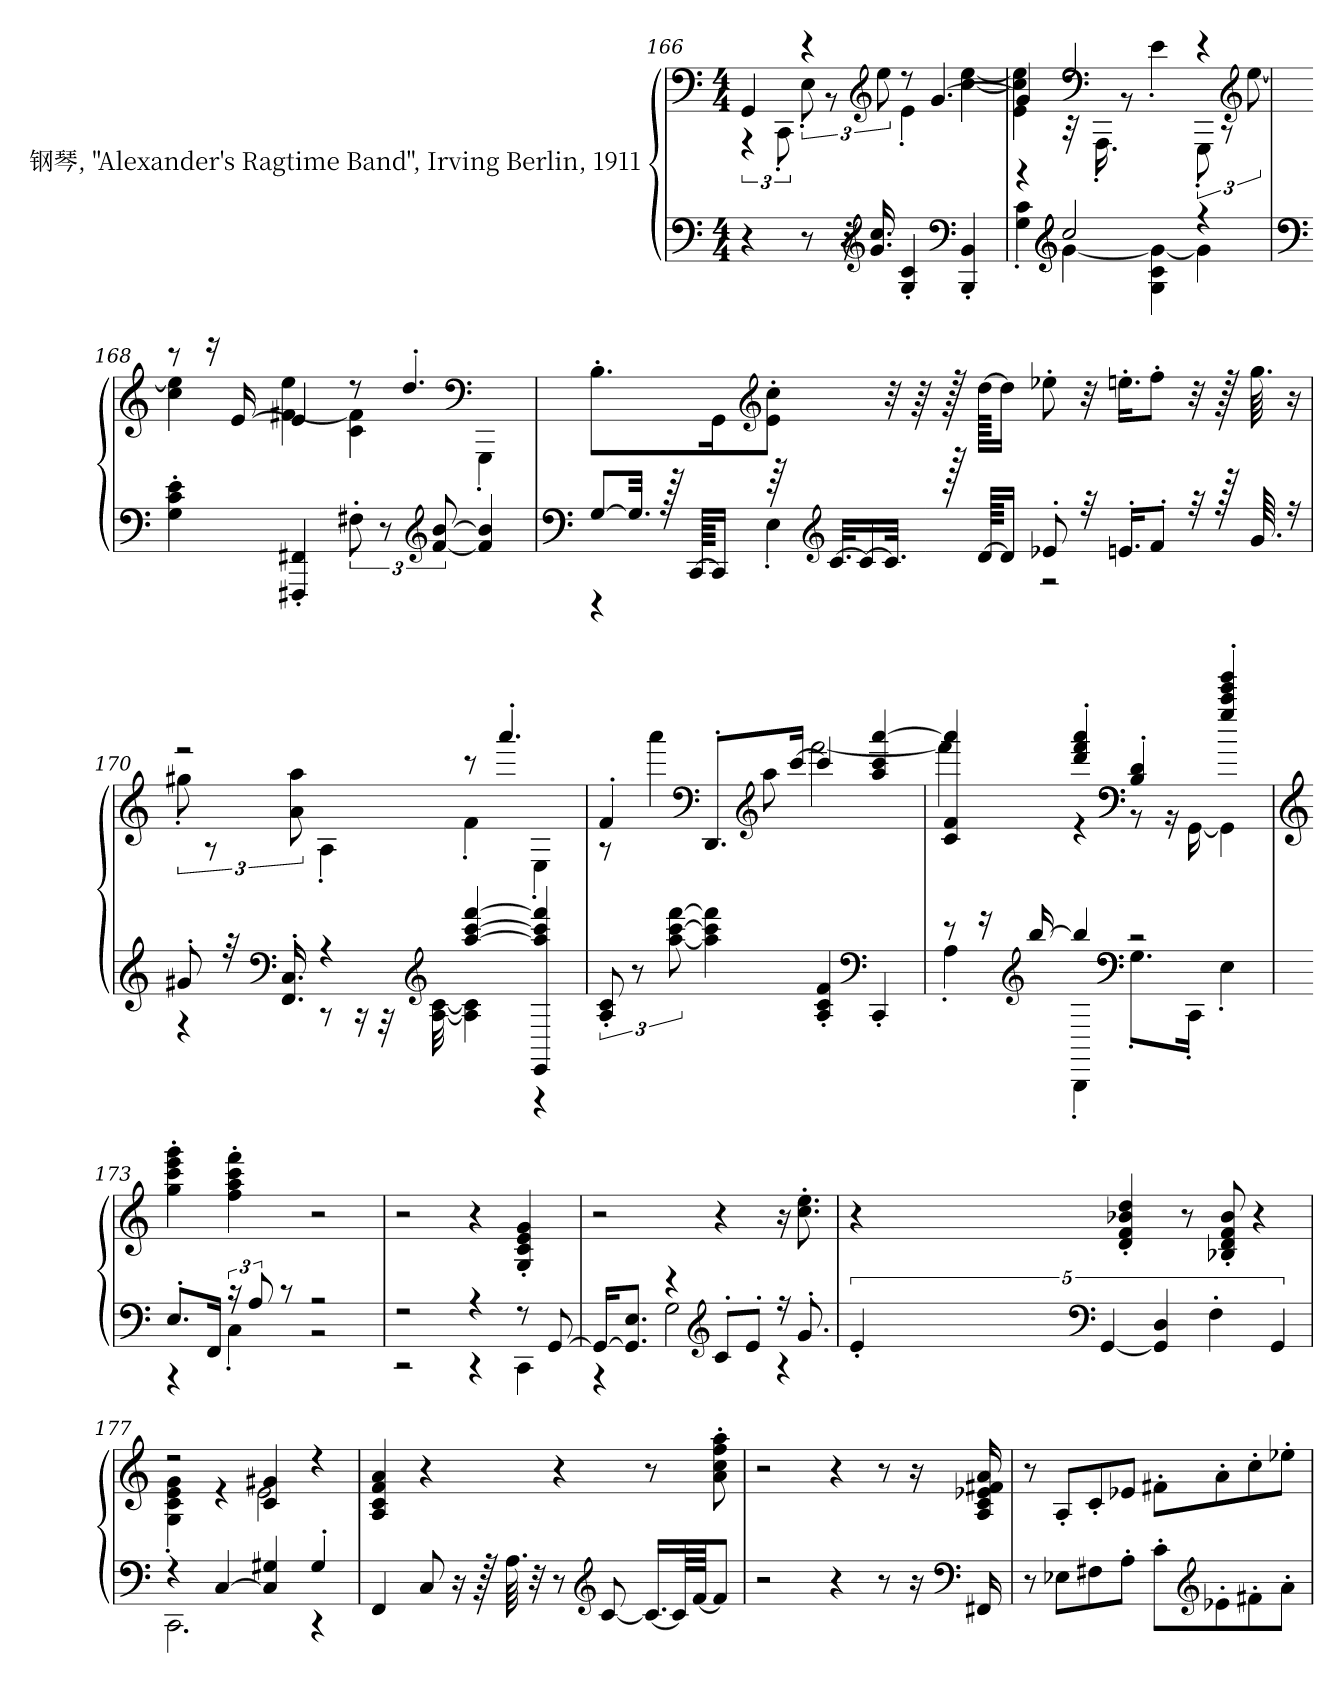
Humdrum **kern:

**kern	**kern
*part1	*part1
*staff2	*staff1
*I"钢琴, &quot;Alexander's Ragtime Band&quot;, Irving Berlin, 1911	*
*clefF4	*clefF4
*k[]	*k[]
*M4/4	*M4/4
=166	=166
*	*^
4r	4GG/	6r
.	.	12CC'\
8r	4r	12E'\
.	.	12r
32r	.	.
*clefG2	*	*
16.g/ 16.cc/	.	.
*	*clefG2	*
.	.	12ee\
4G/' 4c/'	8r	4e'\
.	[4.g/	.
*clefF4	*	*
4BBB/' 4BB/'	.	[4cc\ [4ee\
=167	=167	=167
*^	*	*
4r	4G\' 4c\'	4g/]	4e\ 4cc\] 4ee\]
*clefG2	*	*	*
2cc/	[4g\	2ee/	32r
*	*	*clefF4	*
.	.	.	16.AAA'\
.	.	.	8r
.	4G\ 4c\ 4g\_	.	4e'\
4r	4g\]	4r	12GGG'\
.	.	.	12r
*	*	*clefG2	*
.	.	.	[12ee\
*v	*v	*	*
!!LO:LB:g=z	!!
=168	=168	=168
*clefF4	*	*
4G\' 4c\' 4e\'	8r	4cc\ 4ee\]
.	16r	.
.	[16e/	.
4FFF#X/' 4FF#X/'	4e/]	[4f#X\ 4ee\
12F#X'\	8r	4c\ 4f#\]
12r	.	.
.	4.dd'/	.
*clefG2	*	*
[12f/ [12b/	.	.
*	*clefF4	*
4f/] 4b/]	.	4GGG'\
*	*v	*v
=169	=169
*clefF4	*
*^	*
[8G/L	4r	8.B'\L
32.G/Jkk]	.	.
128r	.	.
[128CC/KKKLL	.	.
16CC/JJ]	.	16GG\K
*	*	*clefG2
64r	4E'\	8e\' 8cc\'J
*clefG2	*	*
[32.c/KLL	.	.
16c/_	.	.
32.c/JJk]	.	32r
.	.	64r
128r	.	128r
[128d/KKKLL	.	[128dd\KKKLL
16d/JJ]	.	16dd\JJ]
8e-X'/	2r	8ee-X'\
32r	.	32r
16.en'/KL	.	16.een'\KL
8f'/J	.	8ff'\J
32r	.	32r
128r	.	128r
64.g/	.	64.gg\
16r	.	16r
!!LO:LB:g=z
=170	=170	=170
*	*	*^
8g#X'/	4r	2r	12gg#X'\
.	.	.	12r
32r	.	.	.
*clefF4	*	*	*
16.FF/' 16.C/'	.	.	.
.	.	.	12a\ 12aa\
4r	8r	.	4A'\
.	16r	.	.
.	32r	.	.
*clefG2	*	*	*
.	[32A\ [32c\	.	.
[4aa/ [4ccc/ [4fff/	4A\] 4c\]	8r	4f'\
.	.	4.aaa'/	.
4EE/ 4aa/] 4ccc/] 4fff/]	4r	.	4E'\
*v	*v	*	*
=171	=171	=171
12A/' 12c/'	4f'/	8r
12r	.	.
.	.	4aaa\
[12aa\ [12ccc\ [12fff\	.	.
*	*clefF4	*
4aa\] 4ccc\] 4fff\]	8.DD'/L	.
*	*clefG2	*
.	.	8aa\
.	[16ccc/Jk	.
4A/' 4c/' 4f/'	4ccc/]	[2fff\
*clefF4	*	*
4CC'/	4aa/ 4ccc/ [4aaa/	.
=172	=172	=172
*^	*	*
8r	4A'\	4c/ 4f/ 4aaa/]	4fff\]
16r	.	.	.
*clefG2	*	*	*
[16bb/	.	.	.
4bb/]	4BBB'\	4ddd/' 4fff/' 4aaa/'	4r
*clefF4	*	*clefF4	*
2r	8.G'\L	4B/' 4d/'	8r
.	.	.	16r
.	16CC'\Jk	.	[16GG\
.	4E'\	4gg/' 4ccc/' 4eee/' 4ggg/'	4GG\]
*	*	*v	*v
!!LO:PB:g=z
=173	=173	=173
*	*	*clefG2
8.E'/L	4r	4gg\' 4ccc\' 4eee\' 4ggg\'
16FF/Jk	.	.
24r	4C'\	4ff\' 4aa\' 4ccc\' 4fff\'
12A/	.	.
8r	.	.
2r	2r	2r
=174	=174	=174
2r	2r	2r
4r	4r	4r
8r	4CC\	4G/' 4c/' 4e/' 4g/'
[8GG/	.	.
=175	=175	=175
16GG/KL_	4r	2r
8.GG/] 8.E/J	.	.
4r	2G\	.
*clefG2	*	*
8c'/L	.	4r
8e'/J	.	.
16r	4r	16r
8.g'/	.	8.cc\' 8.ee\'
*v	*v	*
=176	=176
5e'/	4r
*clefF4	*
[5GG/	.
.	4d/' 4f/' 4b-X/' 4dd/'
5GG/] 5D/	.
.	8r
5F'\	.
.	8B-X/' 8d/' 8f/' 8b-/'
.	4r
5GG/	.
=177	=177
*^	*^
4r	2.CC\	2r	4G\' 4c\' 4e\' 4g\'
[4C/	.	.	4r
4C/] 4G#X/	.	4c/ 4g#X/	2e\
4G#'/	4r	4r	.
*v	*v	*	*
*	*v	*v
!!LO:LB:g=z
=178	=178
4FF/	4A/ 4c/ 4f/ 4a/
8C/	4r
16r	.
128r	.
64.A\	.
32r	.
8r	4r
*clefG2	*
[8c/	.
16.c/LL_	8r
64c/LL]	.
[64f/JJJ	.
8f/J]	8a\' 8cc\' 8ff\' 8aa\'
=179	=179
2r	2r
4r	4r
8r	8r
16r	16r
*clefF4	*
16FF#X/	16A/ 16c/ 16e-X/ 16f#X/ 16a/
=180	=180
8r	8r
8E-X\L	8A'/L
8F#X\	8c'/
8A'\J	8e-X/J
8c'\L	8f#X'\L
*clefG2	*
8e-X'\	8a'\
8f#X'\	8cc'\
8a'\J	8ee-X'\J
=	=
*-	*-
